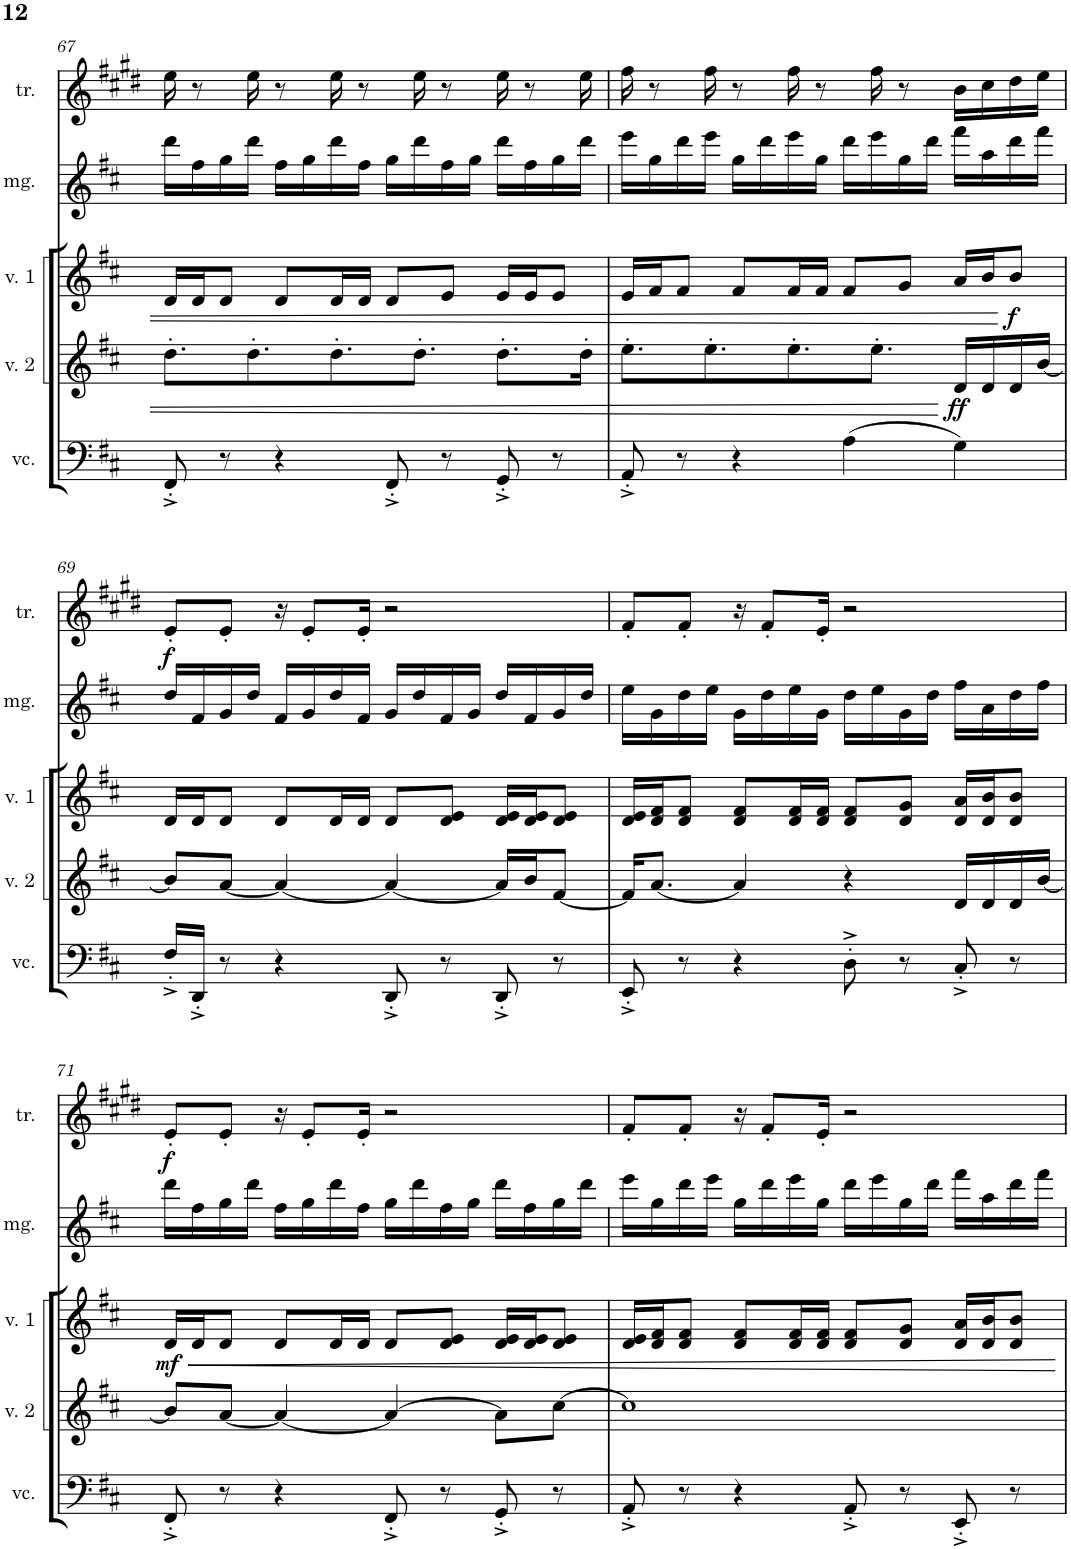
**kern	**kern	**dynam	**kern	**dynam	**kern	**kern	**dynam
*part5	*part4	*part4	*part3	*part3	*part2	*part1	*part1
*staff5	*staff4	*staff4	*staff3	*staff3	*staff2	*staff1	*staff1
*I"violoncello	*I"violino 2	*	*I"violino 1	*	*I"moog	*I"tromba	*
*I'vc.	*I'v. 2	*	*I'v. 1	*	*I'mg.	*I'tr.	*
!!LO:PB:g=z
*clefF4	*clefG2	*	*clefG2	*	*clefG2	*clefG2	*
*	*	*	*	*	*	*Trd1c2	*
*k[f#c#]	*k[f#c#]	*	*k[f#c#]	*	*k[f#c#]	*k[f#c#g#d#]	*
*M4/4	*M4/4	*	*M4/4	*	*M4/4	*M4/4	*
=67	=67	=67	=67	=67	=67	=67	=67
8FF#'^/	8.dd'\L	.	16d/LL	.	16ddd\LL	16ee\	.
.	.	.	16d/J	.	16ff#\	8r	.
8r	.	.	8d/J	.	16gg\	.	.
.	8.dd'\	.	.	.	16ddd\JJ	16ee\	.
4r	.	.	8d/L	.	16ff#\LL	8r	.
.	.	.	.	.	16gg\	.	.
.	8.dd'\	.	16d/L	.	16ddd\	16ee\	.
.	.	.	16d/JJ	.	16ff#\JJ	8r	.
8FF#'^/	.	.	8d/L	.	16gg\LL	.	.
.	8.dd'\J	.	.	.	16ddd\	16ee\	.
8r	.	.	8e/J	.	16ff#\	8r	.
.	.	.	.	.	16gg\JJ	.	.
8GG'^/	8.dd'\L	.	16e/LL	.	16ddd\LL	16ee\	.
.	.	.	16e/J	.	16ff#\	8r	.
8r	.	.	8e/J	.	16gg\	.	.
.	16dd'\Jk	.	.	.	16ddd\JJ	16ee\	.
=68	=68	=68	=68	=68	=68	=68	=68
8AA'^/	8.ee'\L	.	16e/LL	.	16eee\LL	16ff#\	.
.	.	.	16f#/J	.	16gg\	8r	.
8r	.	.	8f#/J	.	16ddd\	.	.
.	8.ee'\	.	.	.	16eee\JJ	16ff#\	.
4r	.	.	8f#/L	.	16gg\LL	8r	.
.	.	.	.	.	16ddd\	.	.
.	8.ee'\	.	16f#/L	.	16eee\	16ff#\	.
.	.	.	16f#/JJ	.	16gg\JJ	8r	.
(4A\	.	.	8f#/L	.	16ddd\LL	.	.
.	8.ee'\J	.	.	.	16eee\	16ff#\	.
.	.	.	8g/J	.	16gg\	8r	.
.	.	.	.	.	16ddd\JJ	.	.
!	!	!LO:DY:b	!	!	!	!	!
4G\)	16d/LL	ff	16a/LL	.	16fff#\LL	16b\LL	.
.	16d/	.	16b/J	.	16aa\	16cc#\	.
!	!	!	!	!LO:DY:b	!	!	!
.	16d/	.	8b/J	f	16ddd\	16dd#\	.
.	[16b/JJ	.	.	.	16fff#\JJ	16ee\JJ	.
!!LO:LB:g=z
=69	=69	=69	=69	=69	=69	=69	=69
!	!	!	!	!	!	!	!LO:DY:b
16F#'^/LL	8b/L]	.	16d/LL	.	16dd/LL	8e'/L	f
16DD'^/JJ	.	.	16d/J	.	16f#/	.	.
8r	[8a/J	.	8d/J	.	16g/	8e'/J	.
.	.	.	.	.	16dd/JJ	.	.
4r	4a/_	.	8d/L	.	16f#/LL	16r	.
.	.	.	.	.	16g/	8e'/L	.
.	.	.	16d/L	.	16dd/	.	.
.	.	.	16d/JJ	.	16f#/JJ	16e'/Jk	.
8DD'^/	4a/_	.	8d/L	.	16g/LL	2r	.
.	.	.	.	.	16dd/	.	.
8r	.	.	8d/ 8e/J	.	16f#/	.	.
.	.	.	.	.	16g/JJ	.	.
8DD'^/	16a/LL]	.	16d/ 16e/LL	.	16dd/LL	.	.
.	16b/J	.	16d/ 16e/J	.	16f#/	.	.
8r	[8f#/J	.	8d/ 8e/J	.	16g/	.	.
.	.	.	.	.	16dd/JJ	.	.
=70	=70	=70	=70	=70	=70	=70	=70
8EE'^/	16f#/KL]	.	16d/ 16e/LL	.	16ee\LL	8f#'/L	.
.	[8.a/J	.	16d/ 16f#/J	.	16g\	.	.
8r	.	.	8d/ 8f#/J	.	16dd\	8f#'/J	.
.	.	.	.	.	16ee\JJ	.	.
4r	4a/]	.	8d/ 8f#/L	.	16g\LL	16r	.
.	.	.	.	.	16dd\	8f#'/L	.
.	.	.	16d/ 16f#/L	.	16ee\	.	.
.	.	.	16d/ 16f#/JJ	.	16g\JJ	16e'/Jk	.
8D'^\	4r	.	8d/ 8f#/L	.	16dd\LL	2r	.
.	.	.	.	.	16ee\	.	.
8r	.	.	8d/ 8g/J	.	16g\	.	.
.	.	.	.	.	16dd\JJ	.	.
8C#'^/	16d/LL	.	16d/ 16a/LL	.	16ff#\LL	.	.
.	16d/	.	16d/ 16b/J	.	16a\	.	.
8r	16d/	.	8d/ 8b/J	.	16dd\	.	.
.	[16b/JJ	.	.	.	16ff#\JJ	.	.
!!LO:LB:g=z
=71	=71	=71	=71	=71	=71	=71	=71
!	!	!	!	!LO:HP:b	!	!	!
!	!	!	!	!LO:DY:n=1:b	!	!	!LO:DY:b
8FF#'^/	8b/L]	.	16d/LL	< mf	16ddd\LL	8e'/L	f
.	.	.	16d/J	.	16ff#\	.	.
8r	[8a/J	.	8d/J	.	16gg\	8e'/J	.
.	.	.	.	.	16ddd\JJ	.	.
4r	4a/_	.	8d/L	.	16ff#\LL	16r	.
.	.	.	.	.	16gg\	8e'/L	.
.	.	.	16d/L	.	16ddd\	.	.
.	.	.	16d/JJ	.	16ff#\JJ	16e'/Jk	.
8FF#'^/	4a/_	.	8d/L	.	16gg\LL	2r	.
.	.	.	.	.	16ddd\	.	.
8r	.	.	8d/ 8e/J	.	16ff#\	.	.
.	.	.	.	.	16gg\JJ	.	.
8GG'^/	8a\L]	.	16d/ 16e/LL	.	16ddd\LL	.	.
.	.	.	16d/ 16e/J	.	16ff#\	.	.
8r	[8cc#\J	.	8d/ 8e/J	.	16gg\	.	.
.	.	.	.	.	16ddd\JJ	.	.
=72	=72	=72	=72	=72	=72	=72	=72
8AA'^/	1cc#]	.	16d/ 16e/LL	.	16eee\LL	8f#'/L	.
.	.	.	16d/ 16f#/J	.	16gg\	.	.
8r	.	.	8d/ 8f#/J	.	16ddd\	8f#'/J	.
.	.	.	.	.	16eee\JJ	.	.
4r	.	.	8d/ 8f#/L	.	16gg\LL	16r	.
.	.	.	.	.	16ddd\	8f#'/L	.
.	.	.	16d/ 16f#/L	.	16eee\	.	.
.	.	.	16d/ 16f#/JJ	.	16gg\JJ	16e'/Jk	.
8AA'^/	.	.	8d/ 8f#/L	.	16ddd\LL	2r	.
.	.	.	.	.	16eee\	.	.
8r	.	.	8d/ 8g/J	.	16gg\	.	.
.	.	.	.	.	16ddd\JJ	.	.
8EE'^/	.	.	16d/ 16a/LL	.	16fff#\LL	.	.
.	.	.	16d/ 16b/J	.	16aa\	.	.
8r	.	.	8d/ 8b/J	.	16ddd\	.	.
.	.	.	.	.	16fff#\JJ	.	.
.	.	.	.	[	.	.	.
=	=	=	=	=	=	=	=
*-	*-	*-	*-	*-	*-	*-	*-
